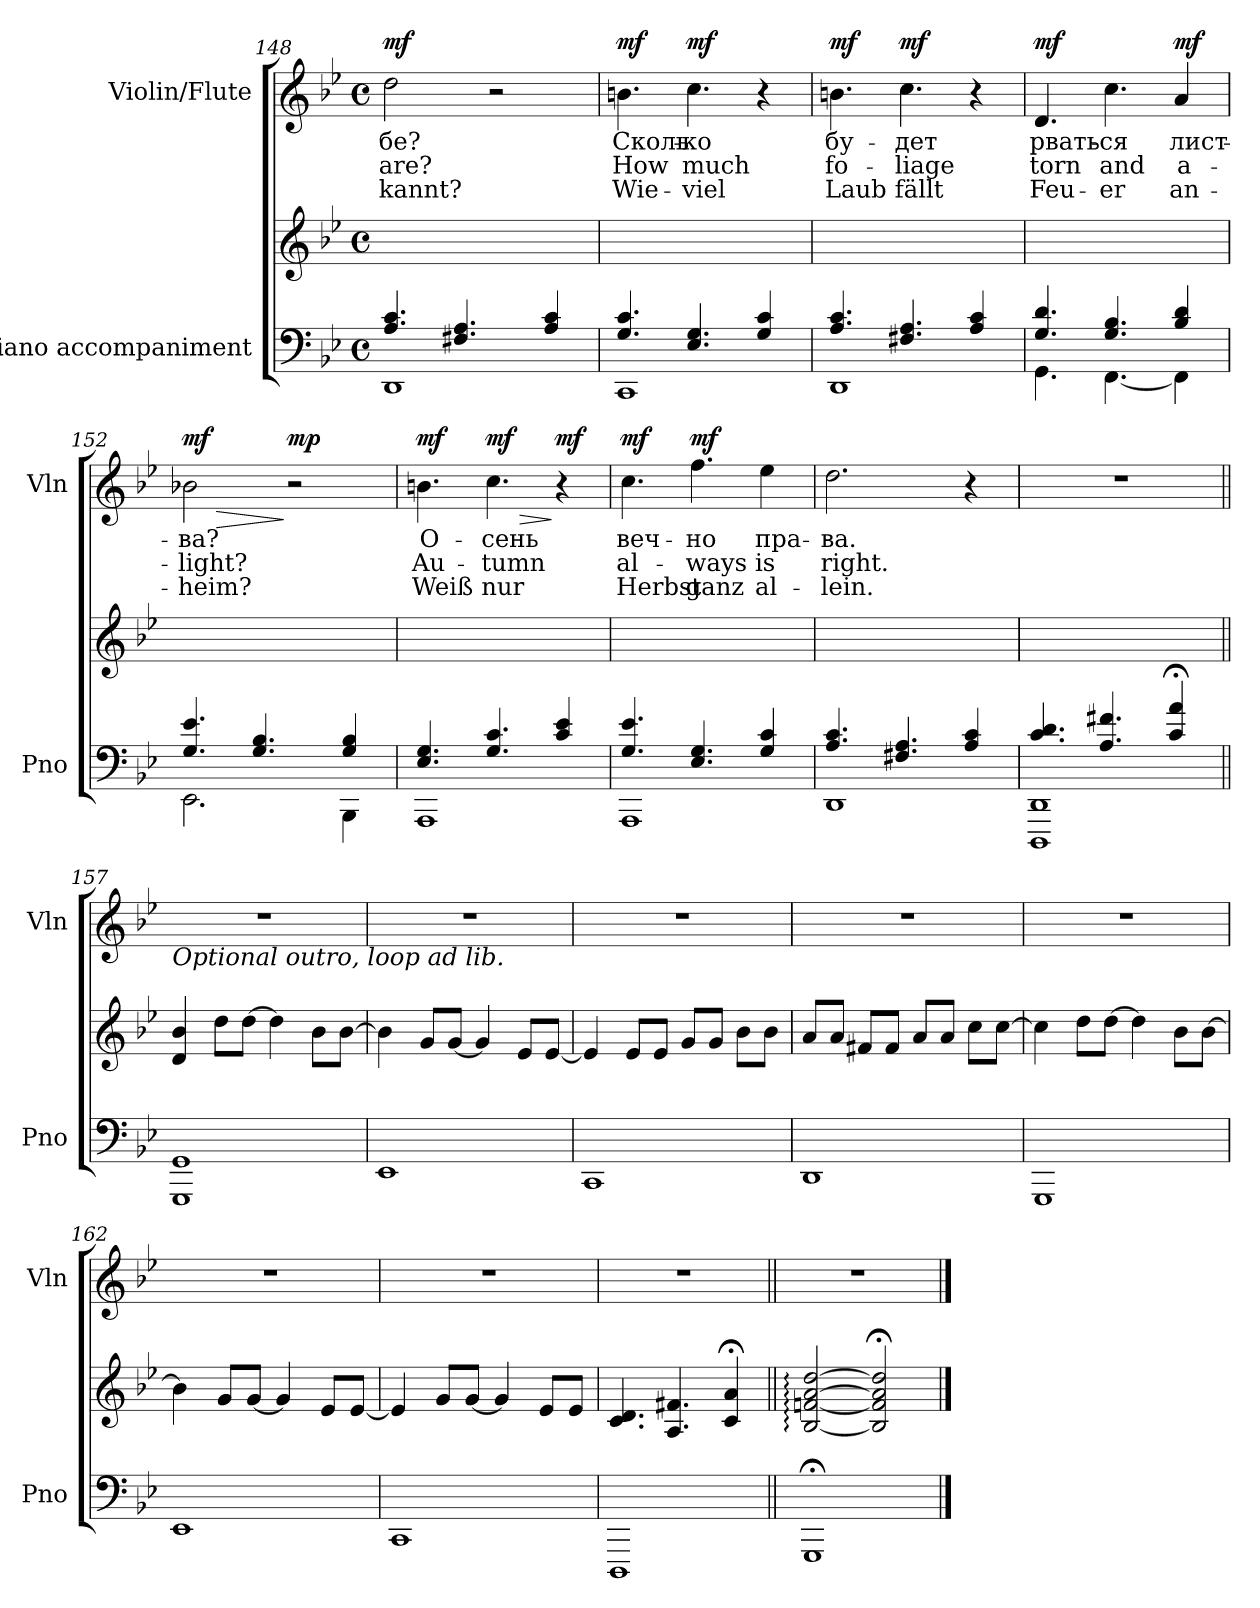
**kern	**kern	**kern	**text	**text	**text	**dynam
*part2	*part2	*part1	*part1	*part1	*part1	*part1
*staff3	*staff2	*staff1	*staff1	*staff1	*staff1	*staff1
*I"Piano  accompaniment	*	*I"Violin/Flute	*	*	*	*
*I'Pno	*	*I'Vln	*	*	*	*
*clefF4	*clefG2	*clefG2	*	*	*	*
*k[b-e-]	*k[b-e-]	*k[b-e-]	*	*	*	*
*M4/4	*M4/4	*M4/4	*	*	*	*
*met(c)	*met(c)	*met(c)	*	*	*	*
=148	=148	=148	=148	=148	=148	=148
*^	*	*	*	*	*	*
!	!	!	!	!LO:LY:b	!LO:LY:b	!LO:LY:b	!LO:DY:b
4.A/ 4.c/	1DD	1ryy	2dd\	-бе?	are?	-kannt?	mf
4.F#X/ 4.A/	.	.	.	.	.	.	.
.	.	.	2r	.	.	.	.
4A/ 4c/	.	.	.	.	.	.	.
!!LO:LB:g=z
=149	=149	=149	=149	=149	=149	=149	=149
!	!	!	!	!LO:LY:b	!LO:LY:b	!LO:LY:b	!LO:DY:b
4.G/ 4.c/	1CC	1ryy	4.bn\	Сколь-	How	Wie-	mf
!	!	!	!	!LO:LY:b	!LO:LY:b	!LO:LY:b	!LO:DY:b
4.E-/ 4.G/	.	.	4.cc\	-ко	much	-viel	mf
4G/ 4c/	.	.	4r	.	.	.	.
=150	=150	=150	=150	=150	=150	=150	=150
!	!	!	!	!LO:LY:b	!LO:LY:b	!LO:LY:b	!LO:DY:b
4.A/ 4.c/	1DD	1ryy	4.bn\	бу-	fo-	Laub	mf
!	!	!	!	!LO:LY:b	!LO:LY:b	!LO:LY:b	!LO:DY:b
4.F#X/ 4.A/	.	.	4.cc\	-дет	-liage	fällt	mf
4A/ 4c/	.	.	4r	.	.	.	.
=151	=151	=151	=151	=151	=151	=151	=151
!	!	!	!	!LO:LY:b	!LO:LY:b	!LO:LY:b	!LO:DY:b
4.G/ 4.d/	4.GG\	1ryy	4.d/	рвать-	torn	Feu-	mf
!	!	!	!	!LO:LY:b	!LO:LY:b	!LO:LY:b	!
4.G/ 4.B-/	[4.FF\	.	4.cc\	-ся	and	-er	.
!	!	!	!	!LO:LY:b	!LO:LY:b	!LO:LY:b	!LO:DY:b
4B-/ 4d/	4FF\]	.	4a/	лист-	a-	an-	mf
=152	=152	=152	=152	=152	=152	=152	=152
!	!	!	!	!LO:LY:b	!LO:LY:b	!LO:LY:b	!LO:HP:b
!	!	!	!	!	!	!	!LO:DY:n=1:b
4.G/ 4.e-/	2.EE-\	1ryy	2b-X\	-ва?	-light?	-heim?	> mf
4.G/ 4.B-/	.	.	.	.	.	.	.
!	!	!	!	!	!	!	!LO:DY:n=2:b
.	.	.	2r	.	.	.	] mp
4G/ 4B-/	4BBB-\	.	.	.	.	.	.
!!LO:LB:g=z
=153	=153	=153	=153	=153	=153	=153	=153
!	!	!	!	!LO:LY:b	!LO:LY:b	!LO:LY:b	!LO:DY:b
4.E-/ 4.G/	1AAA	1ryy	4.bn\	О-	Au-	Weiß	mf
!	!	!	!	!LO:LY:b	!LO:LY:b	!LO:LY:b	!LO:HP:b
!	!	!	!	!	!	!	!LO:DY:n=1:b
4.G/ 4.c/	.	.	4.cc\	-сень	-tumn	nur	> mf
!	!	!	!	!	!	!	!LO:DY:n=2:b
4c/ 4e-/	.	.	4r	.	.	.	] mf
=154	=154	=154	=154	=154	=154	=154	=154
!	!	!	!	!LO:LY:b	!LO:LY:b	!LO:LY:b	!LO:DY:b
4.G/ 4.e-/	1AAA	1ryy	4.cc\	веч-	al-	Herbst	mf
!	!	!	!	!LO:LY:b	!LO:LY:b	!LO:LY:b	!LO:DY:b
4.E-/ 4.G/	.	.	4.ff\	-но	-ways	ganz	mf
!	!	!	!	!LO:LY:b	!LO:LY:b	!LO:LY:b	!
4G/ 4c/	.	.	4ee-\	пра-	is	al-	.
=155	=155	=155	=155	=155	=155	=155	=155
!	!	!	!	!LO:LY:b	!LO:LY:b	!LO:LY:b	!
4.A/ 4.c/	1DD	1ryy	2.dd\	-ва.	right.	-lein.	.
4.F#X/ 4.A/	.	.	.	.	.	.	.
4A/ 4c/	.	.	4r	.	.	.	.
=156	=156	=156	=156	=156	=156	=156	=156
4.c/ 4.d/	1DDD 1DD	1ryy	1r	.	.	.	.
4.A/ 4.f#X/	.	.	.	.	.	.	.
4c/;< 4a/;<	.	.	.	.	.	.	.
*v	*v	*	*	*	*	*	*
!!LO:LB:g=z
=157||	=157||	=157||	=157||	=157||	=157||	=157||
!	!	!LO:TX:b:i:t=Optional outro, loop ad lib.	!	!	!	!
1GGG 1GG	4d/ 4b-/	1r	.	.	.	.
.	8dd\L	.	.	.	.	.
.	[8dd\J	.	.	.	.	.
.	4dd\]	.	.	.	.	.
.	8b-\L	.	.	.	.	.
.	[8b-\J	.	.	.	.	.
=158	=158	=158	=158	=158	=158	=158
1EE-	4b-\]	1r	.	.	.	.
.	8g/L	.	.	.	.	.
.	[8g/J	.	.	.	.	.
.	4g/]	.	.	.	.	.
.	8e-/L	.	.	.	.	.
.	[8e-/J	.	.	.	.	.
=159	=159	=159	=159	=159	=159	=159
1CC	4e-/]	1r	.	.	.	.
.	8e-/L	.	.	.	.	.
.	8e-/J	.	.	.	.	.
.	8g/L	.	.	.	.	.
.	8g/J	.	.	.	.	.
.	8b-\L	.	.	.	.	.
.	8b-\J	.	.	.	.	.
=160	=160	=160	=160	=160	=160	=160
1DD	8a/L	1r	.	.	.	.
.	8a/J	.	.	.	.	.
.	8f#X/L	.	.	.	.	.
.	8f#/J	.	.	.	.	.
.	8a/L	.	.	.	.	.
.	8a/J	.	.	.	.	.
.	8cc\L	.	.	.	.	.
.	[8cc\J	.	.	.	.	.
=161	=161	=161	=161	=161	=161	=161
1GGG	4cc\]	1r	.	.	.	.
.	8dd\L	.	.	.	.	.
.	[8dd\J	.	.	.	.	.
.	4dd\]	.	.	.	.	.
.	8b-\L	.	.	.	.	.
.	[8b-\J	.	.	.	.	.
=162	=162	=162	=162	=162	=162	=162
1EE-	4b-\]	1r	.	.	.	.
.	8g/L	.	.	.	.	.
.	[8g/J	.	.	.	.	.
.	4g/]	.	.	.	.	.
.	8e-/L	.	.	.	.	.
.	[8e-/J	.	.	.	.	.
=163	=163	=163	=163	=163	=163	=163
1CC	4e-/]	1r	.	.	.	.
.	8g/L	.	.	.	.	.
.	[8g/J	.	.	.	.	.
.	4g/]	.	.	.	.	.
.	8e-/L	.	.	.	.	.
.	8e-/J	.	.	.	.	.
=164	=164	=164	=164	=164	=164	=164
1DDD	4.c/ 4.d/	1r	.	.	.	.
.	4.A/ 4.f#X/	.	.	.	.	.
.	4c/;< 4a/;<	.	.	.	.	.
!!LO:LB:g=z
=165||	=165||	=165||	=165||	=165||	=165||	=165||
1GGG;<	[2B-/: [2fn/: [2a/: [2dd/:	1r	.	.	.	.
.	2B-/];< 2f/];< 2a/];< 2dd/];<	.	.	.	.	.
==	==	==	==	==	==	==
*-	*-	*-	*-	*-	*-	*-
